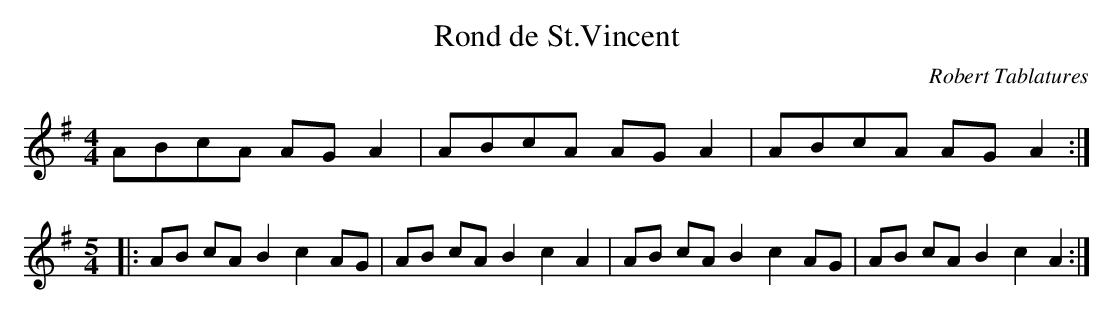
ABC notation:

X:1
T:Rond de St.Vincent
C:Robert Tablatures
M:4/4
L:1/8
K:G
ABcA AGA2|ABcA AGA2|ABcA AGA2:|
M:5/4
L:1/8
|:AB cA B2 c2 AG|AB cA B2 c2 A2|\
AB cA B2 c2 AG |AB cA B2 c2 A2:|
